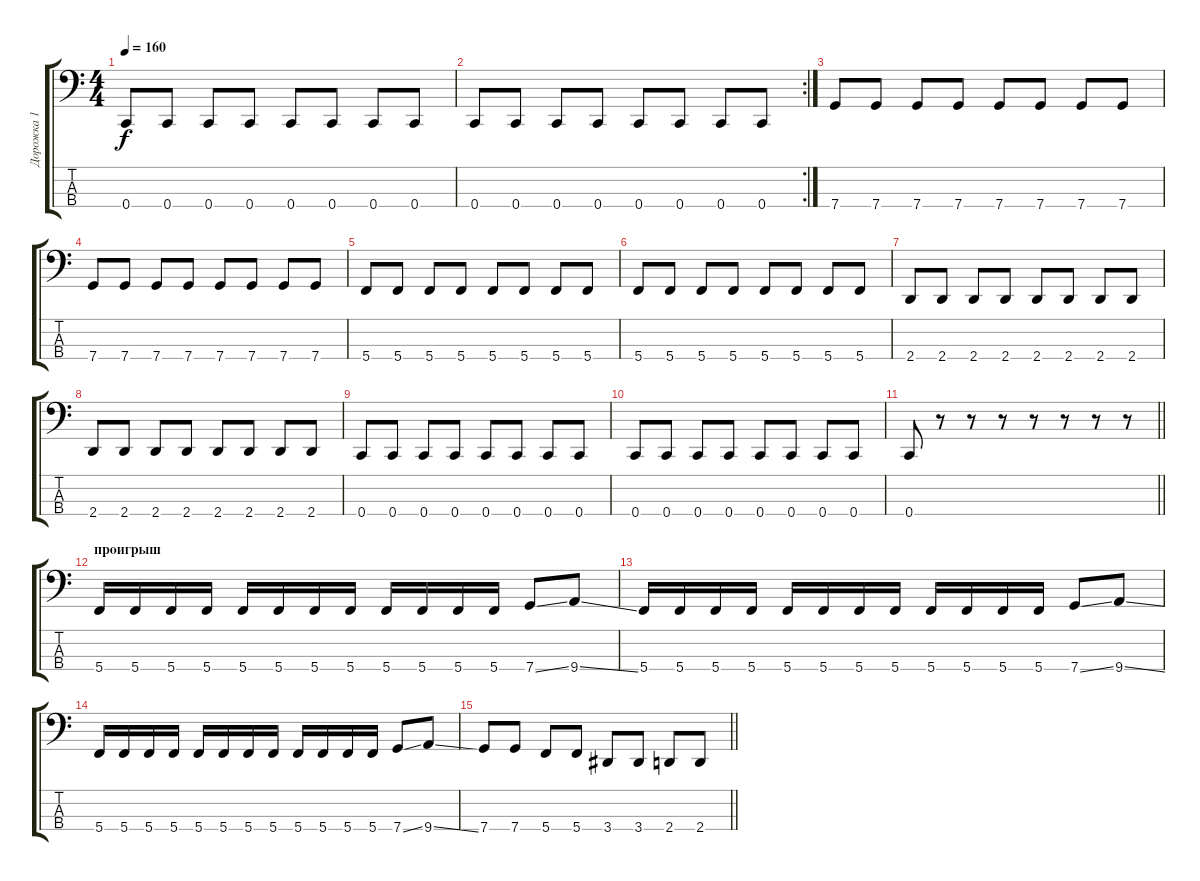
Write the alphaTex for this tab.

\track ("Дорожка 1" "Дорожка 1") {instrument slapbass1}
\staff {score tabs}
\tuning (Eb2 Bb1 F1 C1) {hide}
\ts (4 4)
\tempo 160
\clef f4
\ks c
0.4.8{dy f} 0.4.8 0.4.8 0.4.8 0.4.8 0.4.8 0.4.8 0.4.8 |
\rc 2
0.4.8 0.4.8 0.4.8 0.4.8 0.4.8 0.4.8 0.4.8 0.4.8 |
7.4.8 7.4.8 7.4.8 7.4.8 7.4.8 7.4.8 7.4.8 7.4.8 |
7.4.8 7.4.8 7.4.8 7.4.8 7.4.8 7.4.8 7.4.8 7.4.8 |
5.4.8 5.4.8 5.4.8 5.4.8 5.4.8 5.4.8 5.4.8 5.4.8 |
5.4.8 5.4.8 5.4.8 5.4.8 5.4.8 5.4.8 5.4.8 5.4.8 |
2.4.8 2.4.8 2.4.8 2.4.8 2.4.8 2.4.8 2.4.8 2.4.8 |
2.4.8 2.4.8 2.4.8 2.4.8 2.4.8 2.4.8 2.4.8 2.4.8 |
0.4.8 0.4.8 0.4.8 0.4.8 0.4.8 0.4.8 0.4.8 0.4.8 |
0.4.8 0.4.8 0.4.8 0.4.8 0.4.8 0.4.8 0.4.8 0.4.8 |
\barLineRight lightlight
0.4.8 r.8 r.8 r.8 r.8 r.8 r.8 r.8 |
\section ("" "проигрыш")
5.4.16 5.4.16 5.4.16 5.4.16 5.4.16 5.4.16 5.4.16 5.4.16 5.4.16 5.4.16 5.4.16 5.4.16 7.4{ss}.8 9.4{ss}.8 |
5.4.16 5.4.16 5.4.16 5.4.16 5.4.16 5.4.16 5.4.16 5.4.16 5.4.16 5.4.16 5.4.16 5.4.16 7.4{ss}.8 9.4{ss}.8 |
5.4.16 5.4.16 5.4.16 5.4.16 5.4.16 5.4.16 5.4.16 5.4.16 5.4.16 5.4.16 5.4.16 5.4.16 7.4{ss}.8 9.4{ss}.8 |
\barLineRight lightlight
7.4.8 7.4.8 5.4.8 5.4.8 3.4.8 3.4.8 2.4.8 2.4.8
